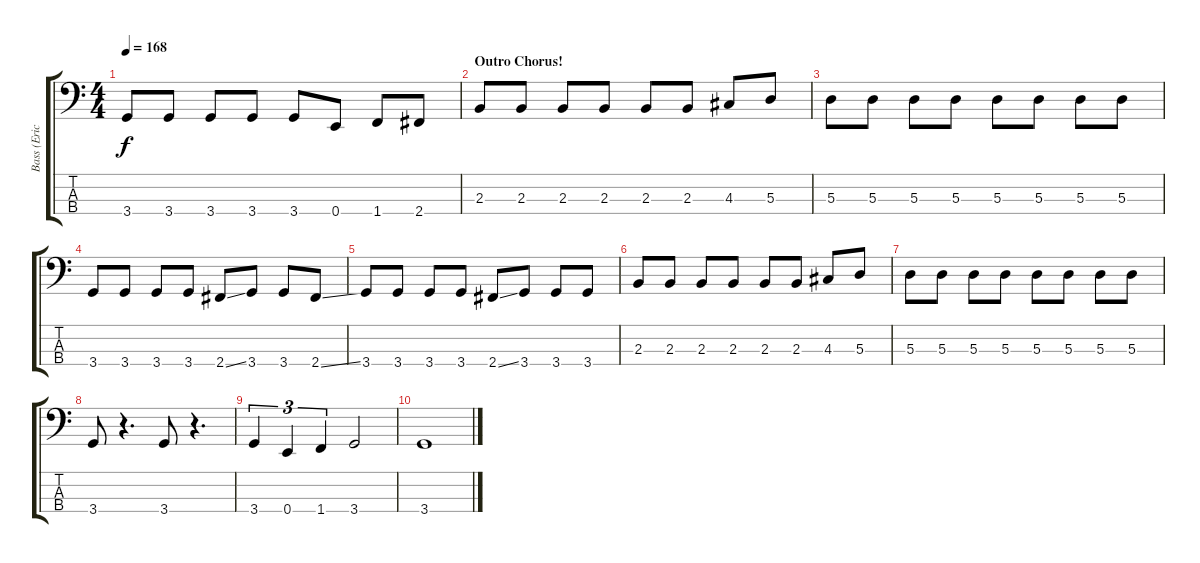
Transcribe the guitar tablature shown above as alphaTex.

\track ("Bass (Eric Stacy)" "Bass (Eric") {instrument electricbassfinger}
\staff {score tabs}
\tuning (G2 D2 A1 E1) {hide}
\ts (4 4)
\tempo 168
\clef f4
\ks c
3.4.8{dy f} 3.4.8 3.4.8 3.4.8 3.4.8 0.4.8 1.4.8 2.4.8 |
\section ("" "Outro Chorus!")
2.3.8 2.3.8 2.3.8 2.3.8 2.3.8 2.3.8 4.3.8 5.3.8 |
5.3.8 5.3.8 5.3.8 5.3.8 5.3.8 5.3.8 5.3.8 5.3.8 |
3.4.8 3.4.8 3.4.8 3.4.8 2.4{ss}.8 3.4.8 3.4.8 2.4{ss}.8 |
3.4.8 3.4.8 3.4.8 3.4.8 2.4{ss}.8 3.4.8 3.4.8 3.4.8 |
2.3.8 2.3.8 2.3.8 2.3.8 2.3.8 2.3.8 4.3.8 5.3.8 |
5.3.8 5.3.8 5.3.8 5.3.8 5.3.8 5.3.8 5.3.8 5.3.8 |
3.4.8 r.4{d} 3.4.8 r.4{d} |
3.4.4{tu (3 2)} 0.4.4{tu (3 2)} 1.4.4{tu (3 2)} 3.4.2 |
3.4.1
